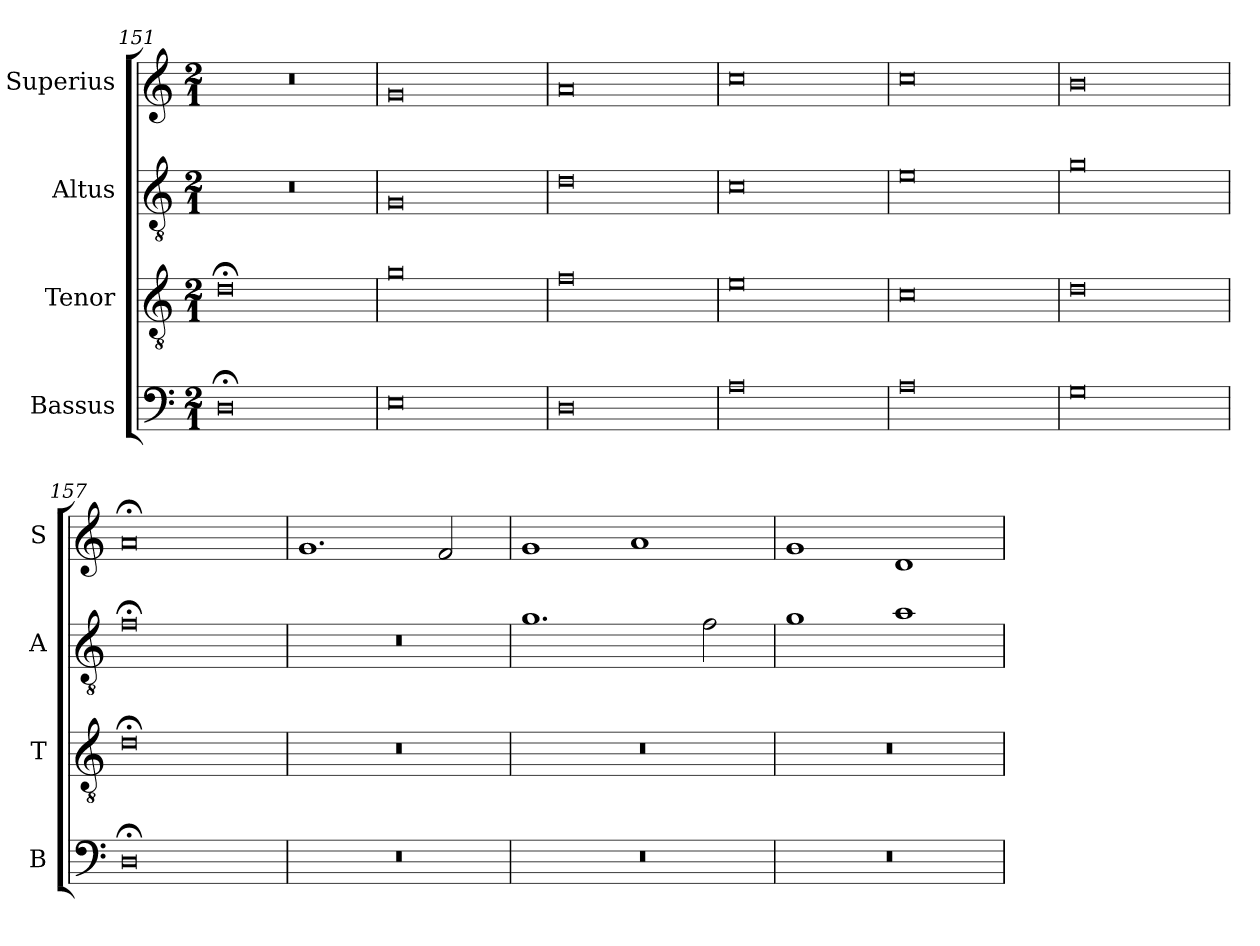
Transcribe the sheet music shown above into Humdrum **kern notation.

**kern	**kern	**kern	**kern
*part4	*part3	*part2	*part1
*staff4	*staff3	*staff2	*staff1
*I"Bassus	*I"Tenor	*I"Altus	*I"Superius
*I'B	*I'T	*I'A	*I'S
*clefF4	*clefGv2	*clefGv2	*clefG2
*k[]	*k[]	*k[]	*k[]
*M2/1	*M2/1	*M2/1	*M2/1
=151	=151	=151	=151
0D;<	0d;<	0r	0r
=152	=152	=152	=152
0E	0g	0G	0g
=153	=153	=153	=153
0D	0f	0d	0a
=154	=154	=154	=154
0A	0e	0c	0cc
=155	=155	=155	=155
0A	0c	0e	0cc
=156	=156	=156	=156
0G	0d	0g	0b
=157	=157	=157	=157
0D;<	0d;<	0f;<	0a;<
=158	=158	=158	=158
0r	0r	0r	1.g
.	.	.	2f/
=159	=159	=159	=159
0r	0r	1.g	1g
.	.	.	1a
.	.	2f\	.
=160	=160	=160	=160
0r	0r	1g	1g
.	.	1a	1d
=	=	=	=
*-	*-	*-	*-
